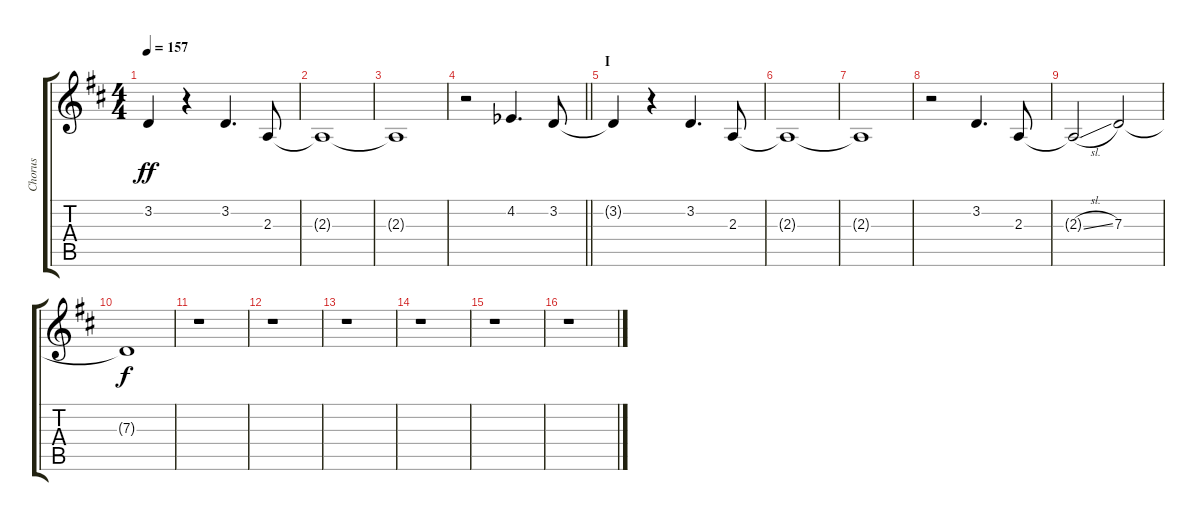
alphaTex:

\track ("Chorus" "Chorus") {instrument voiceoohs}
\staff {score tabs}
\tuning (E4 B3 G3 D3 A2 E2) {hide}
\ts (4 4)
\tempo 157
\clef g2
\ks d
3.2{t}.4{dy ff} r.4 3.2.4{d} 2.3.8 |
2.3{t}.1 |
2.3{t}.1 |
\barLineRight lightlight
r.2 4.2{acc b}.4{d} 3.2.8 |
\section ("" "I")
3.2{t}.4 r.4 3.2.4{d} 2.3.8 |
2.3{t}.1 |
2.3{t}.1 |
r.2 3.2.4{d} 2.3.8 |
2.3{sl t}.2 7.3.2 |
7.3{t}.1{dy f} |
r.1 |
r.1 |
r.1 |
r.1 |
r.1 |
r.1
